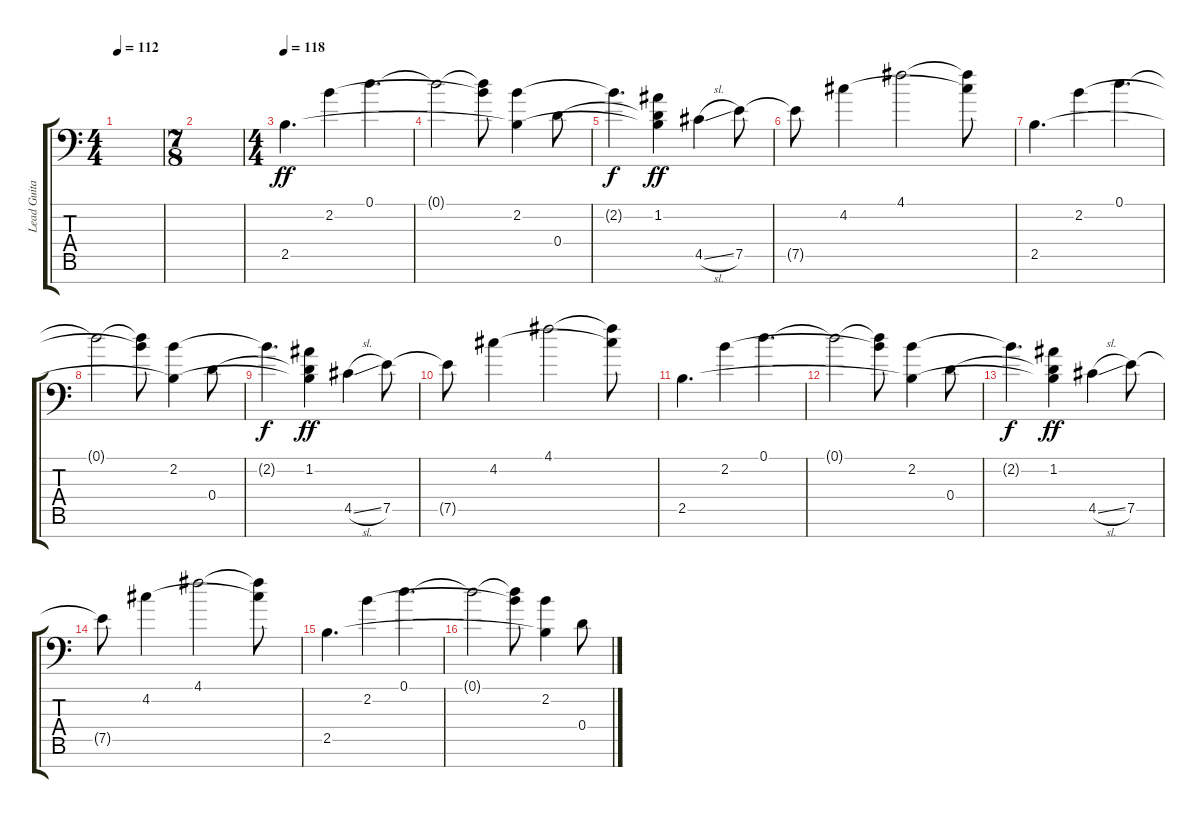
\track ("Lead Guitar #1" "Lead Guita") {instrument overdrivenguitar}
\staff {score tabs}
\tuning (D4 A3 E3 D3 A2 E2 A1) {hide}
\ts (4 4)
\tempo 112
\clef f4
\ks c
|
\ts (7 8)
|
\ts (4 4)
\section ("" "")
\tempo 118
2.5.4{d dy ff instrument electricguitarjazz} 2.2.4 0.1.4{d} |
0.1{t}.2 (0.1{t} 2.2{t}).8 (2.2 2.5{t}).4 0.4.8 |
2.2{t}.4{d dy f} (1.2 0.4{t} 2.5{t}).4{dy ff} 4.5{sl}.4 7.5.8 |
7.5{t}.8 4.2.4 4.1.2 (4.1{t} 4.2{t}).8 |
2.5.4{d} 2.2.4 0.1.4{d} |
0.1{t}.2 (0.1{t} 2.2{t}).8 (2.2 2.5{t}).4 0.4.8 |
2.2{t}.4{d dy f} (1.2 0.4{t} 2.5{t}).4{dy ff} 4.5{sl}.4 7.5.8 |
7.5{t}.8 4.2.4 4.1.2 (4.1{t} 4.2{t}).8 |
2.5.4{d} 2.2.4 0.1.4{d} |
0.1{t}.2 (0.1{t} 2.2{t}).8 (2.2 2.5{t}).4 0.4.8 |
2.2{t}.4{d dy f} (1.2 0.4{t} 2.5{t}).4{dy ff} 4.5{sl}.4 7.5.8 |
7.5{t}.8 4.2.4 4.1.2 (4.1{t} 4.2{t}).8 |
2.5.4{d} 2.2.4 0.1.4{d} |
0.1{t}.2 (0.1{t} 2.2{t}).8 (2.2 2.5{t}).4 0.4.8
